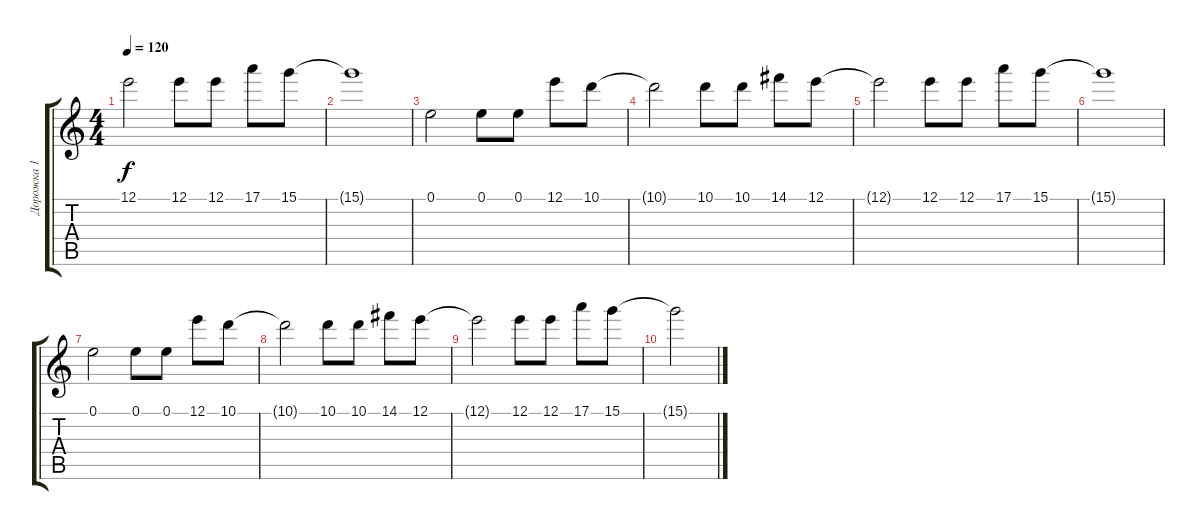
\track ("Дорожка 1" "Дорожка 1") {instrument overdrivenguitar}
\staff {score tabs}
\tuning (E4 B3 G3 D3 A2 E2) {hide}
\ts (4 4)
\tempo 120
\clef g2
\ks c
12.1{t}.2{dy f} 12.1.8 12.1.8 17.1.8 15.1.8 |
15.1{t}.1 |
0.1.2 0.1.8 0.1.8 12.1.8 10.1.8 |
10.1{t}.2 10.1.8 10.1.8 14.1.8 12.1.8 |
12.1{t}.2 12.1.8 12.1.8 17.1.8 15.1.8 |
15.1{t}.1 |
0.1.2 0.1.8 0.1.8 12.1.8 10.1.8 |
10.1{t}.2 10.1.8 10.1.8 14.1.8 12.1.8 |
12.1{t}.2 12.1.8 12.1.8 17.1.8 15.1.8 |
15.1{t}.2
